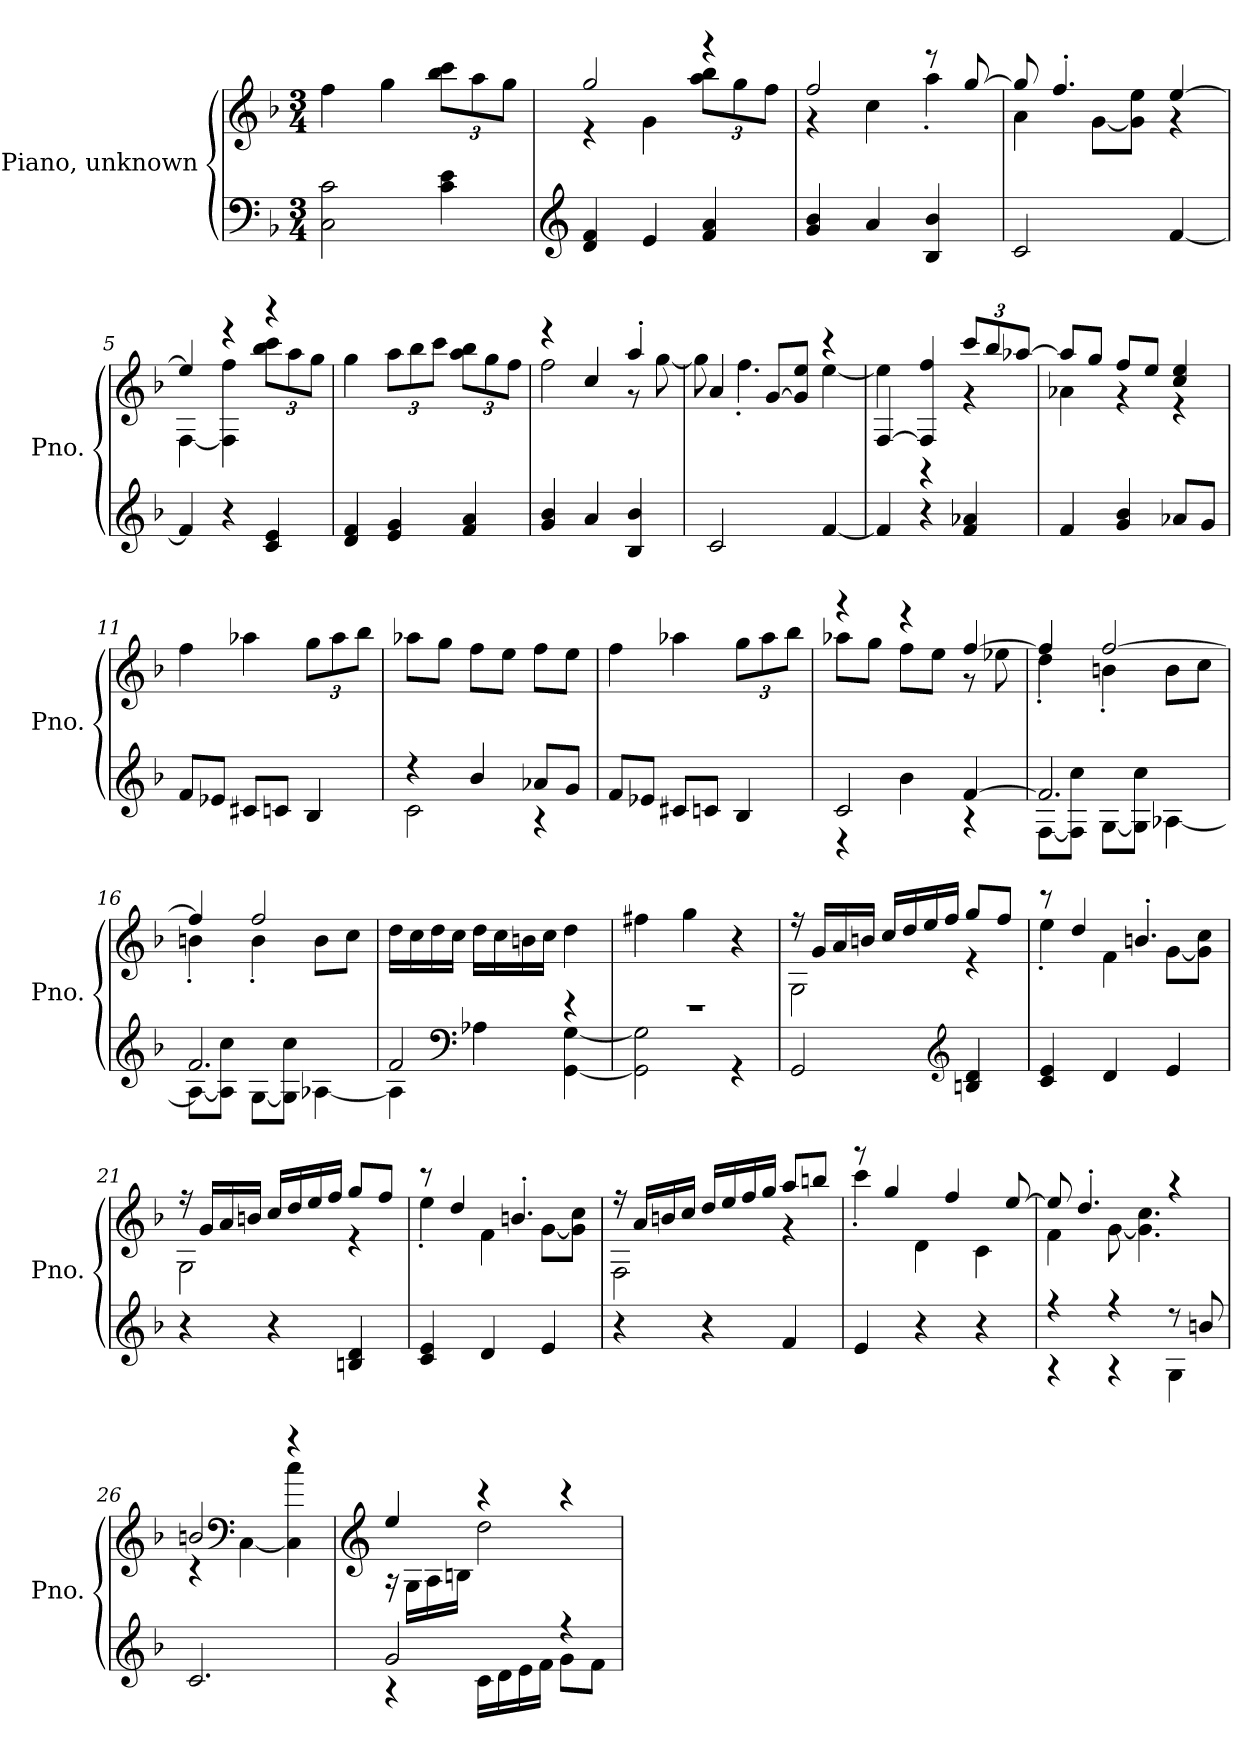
**kern	**kern
*part1	*part1
*staff2	*staff1
*I"Piano, unknown	*
*I'Pno.	*
*clefF4	*clefG2
*k[b-]	*k[b-]
*M3/4	*M3/4
*MM140	*MM140
=1	=1
2C\ 2c\	4ff\
.	4gg\
*	*Xbrackettup
4c\ 4e\	12bb-\ 12ccc\L
.	12aa\
.	12gg\J
=2	=2
*clefG2	*
*	*^
4d/ 4f/	2gg/	4r
4e/	.	4g\
4f/ 4a/	4r	12aa\ 12bb-\L
.	.	12gg\
.	.	12ff\J
=3	=3	=3
4g/ 4b-/	2ff/	4r
4a/	.	4cc\
4B-/ 4b-/	8r	4aa'\
.	[8gg/	.
=4	=4	=4
2c/	8gg/]	4a\
.	4.ff'/	.
.	.	[8g\L
.	.	8g\] 8ee\J
[4f/	[4ee/	4r
=5	=5	=5
4f/]	4ee/]	[4F\
4r	4r	4F\] 4ff\
4c/ 4e/	4r	12bb-\ 12ccc\L
.	.	12aa\
.	.	12gg\J
*	*v	*v
!!LO:LB:g=z
=6	=6
4d/ 4f/	4gg\
4e/ 4g/	12aa\L
.	12bb-\
.	12ccc\J
4f/ 4a/	12aa\ 12bb-\L
.	12gg\
.	12ff\J
=7	=7
*	*^
4g/ 4b-/	4r	2ff\
4a/	4cc/	.
4B-/ 4b-/	4aa'/	8r
.	.	[8gg\
=8	=8	=8
2c/	4a/	8gg\]
.	.	4.ff'\
.	[8g/L	.
.	8g/] 8ee/J	.
[4f/	4r	[4ee\
=9	=9	=9
4f/]	[4F/	4ee\]
4r	4F/] 4ff/	4r
4f/ 4a-X/	12ccc/L	4r
.	12bb-/	.
.	[12aa-X/J	.
=10	=10	=10
4f/	8aa-/L]	4a-X\
.	8gg/J	.
4g/ 4b-/	8ff/L	4r
.	8ee/J	.
8a-X/L	4cc/ 4ee/	4r
8g/J	.	.
*	*v	*v
!!LO:LB:g=z
=11	=11
8f/L	4ff\
8e-X/J	.
8c#X/L	4aa-X\
8cn/J	.
4B-/	12gg\L
.	12aa-\
.	12bb-\J
=12	=12
*^	*
4r	2c\	8aa-X\L
.	.	8gg\J
4b-/	.	8ff\L
.	.	8ee\J
8a-X/L	4r	8ff\L
8g/J	.	8ee\J
*v	*v	*
=13	=13
8f/L	4ff\
8e-X/J	.
8c#X/L	4aa-X\
8cn/J	.
4B-/	12gg\L
.	12aa-\
.	12bb-\J
=14	=14
*^	*^
2c/	4r	4r	8aa-X\L
.	.	.	8gg\J
.	4b-\	4r	8ff\L
.	.	.	8ee\J
[4f/	4r	[4ff/	8r
.	.	.	8ee-X\
!!LO:LB:g=z	!!
=15	=15	=15	=15
2.f/]	[8F\L	4ff/]	4dd'\
.	8F\] 8cc\J	.	.
.	[8G\L	[2ff/	4bn'\
.	8G\] 8cc\J	.	.
.	[4A-X\	.	8b\L
.	.	.	8cc\J
=16	=16	=16	=16
2.f/	8A-\L_	4ff/]	4bn'\
.	8A-\] 8cc\J	.	.
.	[8G\L	2ff/	4b'\
.	8G\] 8cc\J	.	.
.	[4A-X\	.	8b\L
.	.	.	8cc\J
*	*	*v	*v
=17	=17	=17
2f/	4A-\]	16dd\LL
.	.	16cc\
.	.	16dd\
.	.	16cc\JJ
*clefF4	*	*
.	4A-X\	16dd\LL
.	.	16cc\
.	.	16bn\
.	.	16cc\JJ
4r	[4GG\ [4G\	4dd\
=18	=18	=18
2.r	2GG\] 2G\]	4ff#X\
.	.	4gg\
.	4r	4r
*v	*v	*
!!LO:LB:g=z
=19	=19
*	*^
2GG/	16r	2G\
.	16g/LL	.
.	16a/	.
.	16bn/JJ	.
.	16cc/LL	.
.	16dd/	.
.	16ee/	.
.	16ff/JJ	.
*clefG2	*	*
4Bn/ 4d/	8gg/L	4r
.	8ff/J	.
=20	=20	=20
4c/ 4e/	8r	4ee'\
.	4dd/	.
4d/	.	4f\
.	4.bn'/	.
4e/	.	[8g\L
.	.	8g\] 8cc\J
=21	=21	=21
4r	16r	2G\
.	16g/LL	.
.	16a/	.
.	16bn/JJ	.
4r	16cc/LL	.
.	16dd/	.
.	16ee/	.
.	16ff/JJ	.
4Bn/ 4d/	8gg/L	4r
.	8ff/J	.
=22	=22	=22
4c/ 4e/	8r	4ee'\
.	4dd/	.
4d/	.	4f\
.	4.bn'/	.
4e/	.	[8g\L
.	.	8g\] 8cc\J
!!LO:LB:g=z	!!
=23	=23	=23
4r	16r	2F\
.	16a/LL	.
.	16bn/	.
.	16cc/JJ	.
4r	16dd/LL	.
.	16ee/	.
.	16ff/	.
.	16gg/JJ	.
4f/	8aa/L	4r
.	8bbn/J	.
=24	=24	=24
4e/	8r	4ccc'\
.	4gg/	.
4r	.	4d\
.	4ff/	.
4r	.	4c\
.	[8ee/	.
=25	=25	=25
*^	*	*
4r	4r	8ee/]	4f\
.	.	4.dd'/	.
4r	4r	.	[8g\
.	.	.	4.g\] 4.cc\
8r	4G\	4r	.
8bn/	.	.	.
*v	*v	*	*
=26	=26	=26
2.c/	2bn/	4r
*	*clefF4	*
.	.	[4C\
.	4r	4C\] 4cc\
!!LO:PB:g=z	!!
=27	=27	=27
*	*clefG2	*
*^	*	*
2g/	4r	4ee/	16r
.	.	.	16G\LL
.	.	.	16A\
.	.	.	16Bn\JJ
.	16c\LL	4r	2dd\
.	16d\	.	.
.	16e\	.	.
.	16f\JJ	.	.
4r	8g\L	4r	.
.	8f\J	.	.
*v	*v	*	*
*	*v	*v
=	=
*-	*-
